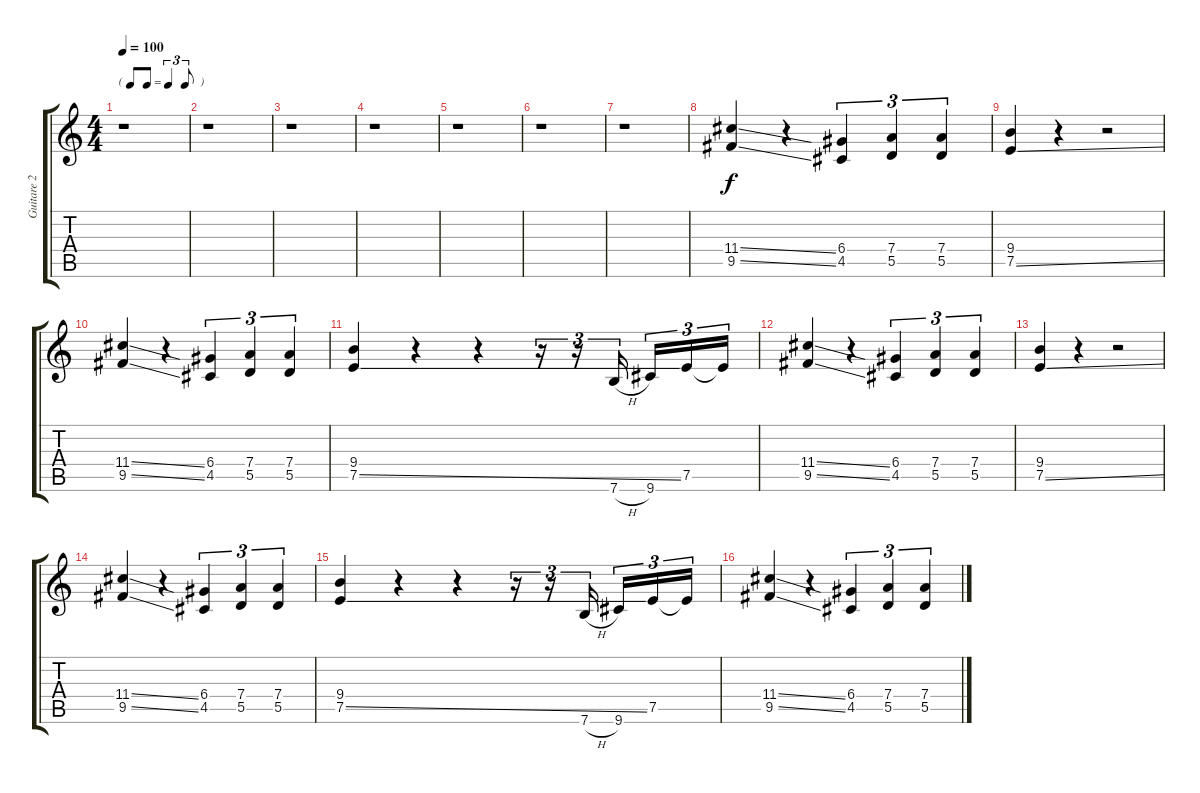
\track ("Guitare 2" "Guitare 2") {instrument overdrivenguitar}
\staff {score tabs}
\tuning (E4 B3 G3 D3 A2 E2) {hide}
\ts (4 4)
\tf triplet8th
\tempo 100
\clef g2
\ks c
r.1{dy f} |
r.1 |
r.1 |
r.1 |
r.1 |
r.1 |
r.1 |
(11.4{ss} 9.5{ss}).4 r.4 (6.4 4.5).4{tu (3 2)} (7.4 5.5).4{tu (3 2)} (7.4 5.5).4{tu (3 2)} |
(9.4 7.5{ss}).4 r.4 r.2 |
(11.4{ss} 9.5{ss}).4 r.4 (6.4 4.5).4{tu (3 2)} (7.4 5.5).4{tu (3 2)} (7.4 5.5).4{tu (3 2)} |
(9.4 7.5{ss}).4 r.4 r.4 r.16{tu (3 2)} r.16{tu (3 2)} 7.6{h}.16{tu (3 2) beam splitsecondary} 9.6.16{tu (3 2)} 7.5.16{tu (3 2)} 7.5{t}.16{tu (3 2)} |
(11.4{ss} 9.5{ss}).4 r.4 (6.4 4.5).4{tu (3 2)} (7.4 5.5).4{tu (3 2)} (7.4 5.5).4{tu (3 2)} |
(9.4 7.5{ss}).4 r.4 r.2 |
(11.4{ss} 9.5{ss}).4 r.4 (6.4 4.5).4{tu (3 2)} (7.4 5.5).4{tu (3 2)} (7.4 5.5).4{tu (3 2)} |
(9.4 7.5{ss}).4 r.4 r.4 r.16{tu (3 2)} r.16{tu (3 2)} 7.6{h}.16{tu (3 2) beam splitsecondary} 9.6.16{tu (3 2)} 7.5.16{tu (3 2)} 7.5{t}.16{tu (3 2)} |
(11.4{ss} 9.5{ss}).4 r.4 (6.4 4.5).4{tu (3 2)} (7.4 5.5).4{tu (3 2)} (7.4 5.5).4{tu (3 2)}
